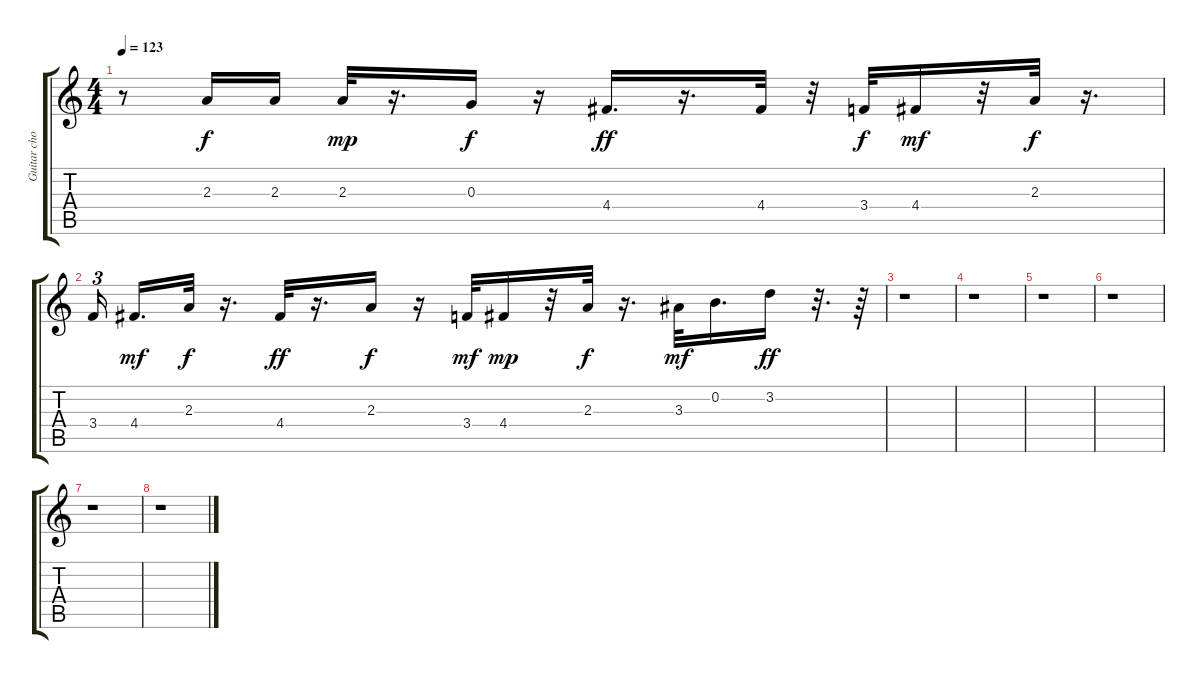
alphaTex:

\track ("Guitar chorus" "Guitar cho") {instrument electricguitarmuted}
\staff {score tabs}
\tuning (E4 B3 G3 D3 A2 E2) {hide}
\ts (4 4)
\tempo 123
\clef g2
\ks c
r.8{dy ff} 2.3.16{dy f} 2.3.16 2.3.32{dy mp} r.16{d} 0.3.16{dy f} r.16 4.4.16{d dy ff} r.16{d} 4.4.32 r.32 3.4.32{dy f} 4.4.16{dy mf} r.32 2.3.32{dy f} r.16{d} |
3.4.16{tu (3 2) beam splitsecondary} 4.4.16{d dy mf} 2.3.32{dy f} r.16{d} 4.4.32{dy ff} r.16{d} 2.3.16{dy f} r.16 3.4.32{dy mf} 4.4.16{dy mp} r.32 2.3.32{dy f} r.16{d} 3.3.32{dy mf} 0.2.16{d} 3.2.16{dy ff} r.32{d} r.64 |
r.1 |
r.1 |
r.1 |
r.1 |
r.1 |
r.1
